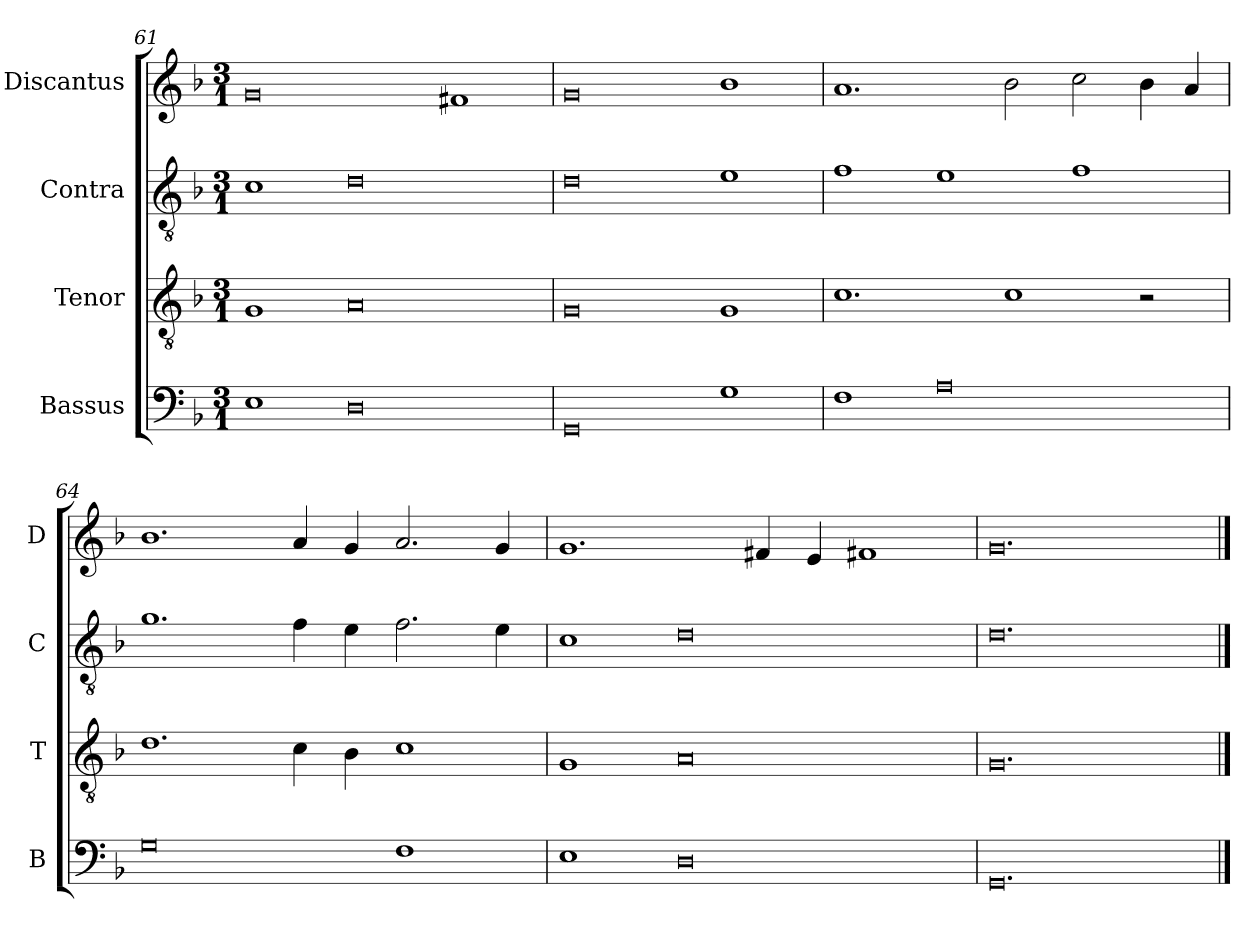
**kern	**kern	**kern	**kern
*part4	*part3	*part2	*part1
*staff4	*staff3	*staff2	*staff1
*I"Bassus	*I"Tenor	*I"Contra	*I"Discantus
*I'B	*I'T	*I'C	*I'D
*clefF4	*clefGv2	*clefGv2	*clefG2
*k[b-]	*k[b-]	*k[b-]	*k[b-]
*M3/1	*M3/1	*M3/1	*M3/1
=61	=61	=61	=61
1E	1G	1c	0g
0D	0A	0d	.
.	.	.	1f#X
=62	=62	=62	=62
0GG	0G	0d	0g
1G	1G	1e	1b-
=63	=63	=63	=63
1F	1.c	1f	1.a
0A	.	1e	.
.	1c	.	2b-\
.	.	1f	2cc\
.	2r	.	4b-\
.	.	.	4a/
=64	=64	=64	=64
0G	1.d	1.g	1.b-
.	4c\	4f\	4a/
.	4B-\	4e\	4g/
1F	1c	2.f\	2.a/
.	.	4e\	4g/
=65	=65	=65	=65
1E	1G	1c	1.g
0D	0A	0d	.
.	.	.	4f#X/
.	.	.	4e/
.	.	.	1f#X
=66	=66	=66	=66
0.GG	0.G	0.d	0.g
==	==	==	==
*-	*-	*-	*-
